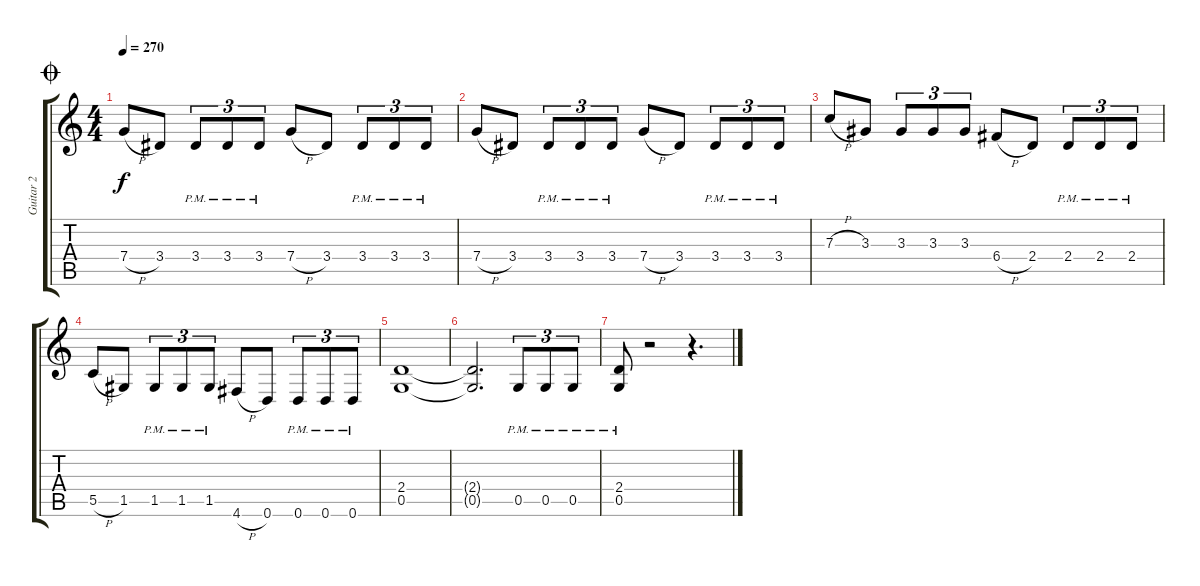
\track ("Guitar 2" "Guitar 2") {instrument overdrivenguitar}
\staff {score tabs}
\tuning (D4 A3 F3 C3 G2 D2) {hide}
\ts (4 4)
\jump coda
\tempo 270
\clef g2
\ks c
7.4{h}.8{dy f} 3.4.8 3.4{pm}.8{tu (3 2)} 3.4{pm}.8{tu (3 2)} 3.4{pm}.8{tu (3 2)} 7.4{h}.8 3.4.8 3.4{pm}.8{tu (3 2)} 3.4{pm}.8{tu (3 2)} 3.4{pm}.8{tu (3 2)} |
7.4{h}.8 3.4.8 3.4{pm}.8{tu (3 2)} 3.4{pm}.8{tu (3 2)} 3.4{pm}.8{tu (3 2)} 7.4{h}.8 3.4.8 3.4{pm}.8{tu (3 2)} 3.4{pm}.8{tu (3 2)} 3.4{pm}.8{tu (3 2)} |
7.3{h}.8 3.3.8 3.3.8{tu (3 2)} 3.3.8{tu (3 2)} 3.3.8{tu (3 2)} 6.4{h}.8 2.4.8 2.4{pm}.8{tu (3 2)} 2.4{pm}.8{tu (3 2)} 2.4{pm}.8{tu (3 2)} |
5.5{h}.8 1.5.8 1.5{pm}.8{tu (3 2)} 1.5{pm}.8{tu (3 2)} 1.5{pm}.8{tu (3 2)} 4.6{h}.8 0.6.8 0.6{pm}.8{tu (3 2)} 0.6{pm}.8{tu (3 2)} 0.6{pm}.8{tu (3 2)} |
(2.4 0.5).1 |
(2.4{t} 0.5{t}).2{d} 0.5{pm}.8{tu (3 2)} 0.5{pm}.8{tu (3 2)} 0.5{pm}.8{tu (3 2)} |
(2.4{pm} 0.5{pm}).8 r.2 r.4{d}
